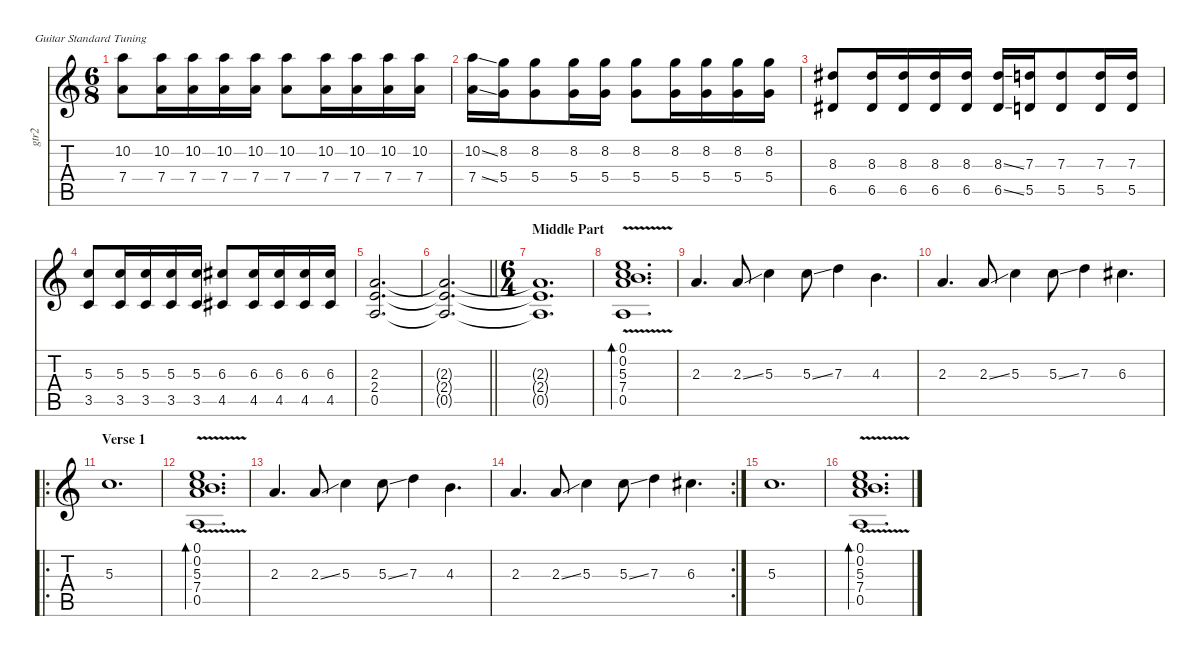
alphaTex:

\defaultSystemsLayout 4
\hideDynamics
\bracketExtendMode nobrackets
\otherSystemsTrackNameOrientation horizontal
\track ("Guitar 2" "gtr2") {defaultSystemsLayout 4 instrument overdrivenguitar}
\staff {score tabs}
\tuning (E4 B3 G3 D3 A2 E2)
\ts (6 8)
\tempo (91.5 hide)
\clef g2
\ks aminor
(10.2 7.4).8{dy f beam Down} (10.2 7.4).16{beam Down} (10.2 7.4).16{beam Down} (10.2 7.4).16{beam Down} (10.2 7.4).16{beam Down} (10.2 7.4).8{beam Down} (10.2 7.4).16{beam Down} (10.2 7.4).16{beam Down} (10.2 7.4).16{beam Down} (10.2 7.4).16{beam Down} |
(10.2{ss} 7.4{ss}).16{beam Down} (8.2 5.4).16{beam Down} (8.2 5.4).8{beam Down} (8.2 5.4).16{beam Down} (8.2 5.4).16{beam Down} (8.2 5.4).8{beam Down} (8.2 5.4).16{beam Down} (8.2 5.4).16{beam Down} (8.2 5.4).16{beam Down} (8.2 5.4).16{beam Down} |
\tempo (93 hide)
(8.3{acc #} 6.5{acc #}).8{dy mf beam Up} (8.3{acc #} 6.5{acc #}).16{beam Up} (8.3{acc #} 6.5{acc #}).16{beam Up} (8.3{acc #} 6.5{acc #}).16{beam Up} (8.3{acc #} 6.5{acc #}).16{beam Up} (8.3{ss acc #} 6.5{ss acc #}).16{beam Up} (7.3 5.5).16{beam Up} (7.3 5.5).8{beam Up} (7.3 5.5).16{beam Up} (7.3 5.5).16{beam Up} |
\tempo (91.5 hide)
(5.3 3.5).8{beam Up} (5.3 3.5).16{beam Up} (5.3 3.5).16{beam Up} (5.3 3.5).16{beam Up} (5.3 3.5).16{beam Up} (6.3{acc #} 4.5{acc #}).8{dy ff beam Up} (6.3{acc #} 4.5{acc #}).16{beam Up} (6.3{acc #} 4.5{acc #}).16{beam Up} (6.3{acc #} 4.5{acc #}).16{beam Up} (6.3{acc #} 4.5{acc #}).16{beam Up} |
\tempo (93 hide)
(2.3 2.4 0.5).2{d beam Up} |
\barLineRight lightlight
(2.3{t} 2.4{t} 0.5{t}).2{d beam Up} |
\ts (6 4)
\beaming (8 6 6)
\section ("" "Middle Part")
\tempo (93 hide)
(2.3{t} 2.4{t} 0.5{t}).1{d beam Up} |
\tempo (91.5 0.00625 hide)
(0.1{v} 0.2{v} 5.3{v} 7.4{v} 0.5{v}).1{d bd 120 dy f instrument electricguitarclean beam Up} |
\tempo (93 hide)
2.3.4{d dy mf instrument overdrivenguitar beam Up} 2.3{ss}.8{beam Up} 5.3.4{beam Down} 5.3{ss}.8{beam Down} 7.3.4{beam Down} 4.3.4{d beam Down} |
\tempo (91.5 hide)
2.3.4{d beam Up} 2.3{ss}.8{beam Up} 5.3.4{beam Down} 5.3{ss}.8{beam Down} 7.3.4{beam Down} 6.3{acc #}.4{d dy mp beam Down} |
\ro
\section ("" "Verse 1")
\tempo (93 hide)
5.3.1{d dy ppp beam Down} |
(0.1{v} 0.2{v} 5.3{v} 7.4{v} 0.5{v}).1{d bd 120 dy ff instrument electricguitarclean beam Up} |
\tempo (93 hide)
2.3.4{d dy p instrument overdrivenguitar beam Up} 2.3{ss}.8{beam Up} 5.3.4{dy ff beam Down} 5.3{ss}.8{dy mf beam Down} 7.3.4{dy ff beam Down} 4.3.4{d dy mp beam Down} |
\rc 2
\tempo (91.5 hide)
2.3.4{d dy p beam Up} 2.3{ss}.8{dy mf beam Up} 5.3.4{dy ff beam Down} 5.3{ss}.8{dy mf beam Down} 7.3.4{dy ff beam Down} 6.3{acc #}.4{d dy mp beam Down} |
\tempo (93 hide)
5.3.1{d dy pp beam Down} |
\tempo (91.5 hide)
(0.1{v} 0.2{v} 5.3{v} 7.4{v} 0.5{v}).1{d bd 120 dy f instrument electricguitarclean beam Up}
